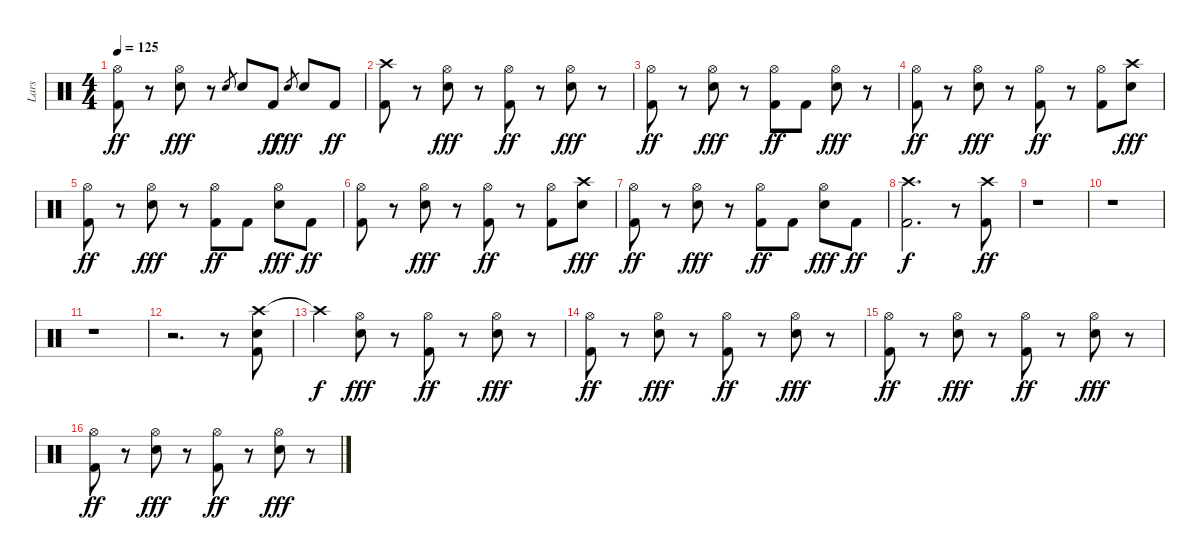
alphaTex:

\track ("Lars" "Lars") {instrument percussion}
\staff {score}
\articulation defaults
\ts (4 4)
\tempo 125
\clef neutral
\ks c
("Hi-Hat (open)" "Kick (hit) 2").8{dy ff} r.8 ("Hi-Hat (open)" "Electric Snare (hit)").8{dy fff} r.8 "Electric Snare (hit)".8{gr} "Electric Snare (hit)".8 "Kick (hit) 2".8{dy ff} "Electric Snare (hit)".8{gr dy fff} "Electric Snare (hit)".8 "Kick (hit) 2".8{dy ff} |
("Crash high (hit)" "Kick (hit) 2").8 r.8 ("Hi-Hat (open)" "Electric Snare (hit)").8{dy fff} r.8 ("Hi-Hat (open)" "Kick (hit) 2").8{dy ff} r.8 ("Hi-Hat (open)" "Electric Snare (hit)").8{dy fff} r.8 |
("Hi-Hat (open)" "Kick (hit) 2").8{dy ff} r.8 ("Hi-Hat (open)" "Electric Snare (hit)").8{dy fff} r.8 ("Hi-Hat (open)" "Kick (hit) 2").8{dy ff} "Kick (hit) 2".8 ("Hi-Hat (open)" "Electric Snare (hit)").8{dy fff} r.8 |
("Hi-Hat (open)" "Kick (hit) 2").8{dy ff} r.8 ("Hi-Hat (open)" "Electric Snare (hit)").8{dy fff} r.8 ("Hi-Hat (open)" "Kick (hit) 2").8{dy ff} r.8 ("Hi-Hat (open)" "Kick (hit) 2").8 ("Crash high (hit)" "Electric Snare (hit)").8{dy fff} |
("Hi-Hat (open)" "Kick (hit) 2").8{dy ff} r.8 ("Hi-Hat (open)" "Electric Snare (hit)").8{dy fff} r.8 ("Hi-Hat (open)" "Kick (hit) 2").8{dy ff} "Kick (hit) 2".8 ("Hi-Hat (open)" "Electric Snare (hit)").8{dy fff} "Kick (hit) 2".8{dy ff} |
("Hi-Hat (open)" "Kick (hit) 2").8 r.8 ("Hi-Hat (open)" "Electric Snare (hit)").8{dy fff} r.8 ("Hi-Hat (open)" "Kick (hit) 2").8{dy ff} r.8 ("Hi-Hat (open)" "Kick (hit) 2").8 ("Crash high (hit)" "Electric Snare (hit)").8{dy fff} |
("Hi-Hat (open)" "Kick (hit) 2").8{dy ff} r.8 ("Hi-Hat (open)" "Electric Snare (hit)").8{dy fff} r.8 ("Hi-Hat (open)" "Kick (hit) 2").8{dy ff} "Kick (hit) 2".8 ("Hi-Hat (open)" "Electric Snare (hit)").8{dy fff} "Kick (hit) 2".8{dy ff} |
("Crash high (hit)" "Kick (hit) 2").2{d dy f} r.8 ("Crash high (hit)" "Kick (hit) 2").8{dy ff} |
r.1 |
r.1 |
r.1 |
r.2{d} r.8 ("Crash high (hit)" "Electric Snare (hit)" "Kick (hit) 2").8 |
"Crash high (hit)"{t}.4{dy f} ("Hi-Hat (open)" "Electric Snare (hit)").8{dy fff} r.8 ("Hi-Hat (open)" "Kick (hit) 2").8{dy ff} r.8 ("Hi-Hat (open)" "Electric Snare (hit)").8{dy fff} r.8 |
("Hi-Hat (open)" "Kick (hit) 2").8{dy ff} r.8 ("Hi-Hat (open)" "Electric Snare (hit)").8{dy fff} r.8 ("Hi-Hat (open)" "Kick (hit) 2").8{dy ff} r.8 ("Hi-Hat (open)" "Electric Snare (hit)").8{dy fff} r.8 |
("Hi-Hat (open)" "Kick (hit) 2").8{dy ff} r.8 ("Hi-Hat (open)" "Electric Snare (hit)").8{dy fff} r.8 ("Hi-Hat (open)" "Kick (hit) 2").8{dy ff} r.8 ("Hi-Hat (open)" "Electric Snare (hit)").8{dy fff} r.8 |
("Hi-Hat (open)" "Kick (hit) 2").8{dy ff} r.8 ("Hi-Hat (open)" "Electric Snare (hit)").8{dy fff} r.8 ("Hi-Hat (open)" "Kick (hit) 2").8{dy ff} r.8 ("Hi-Hat (open)" "Electric Snare (hit)").8{dy fff} r.8
